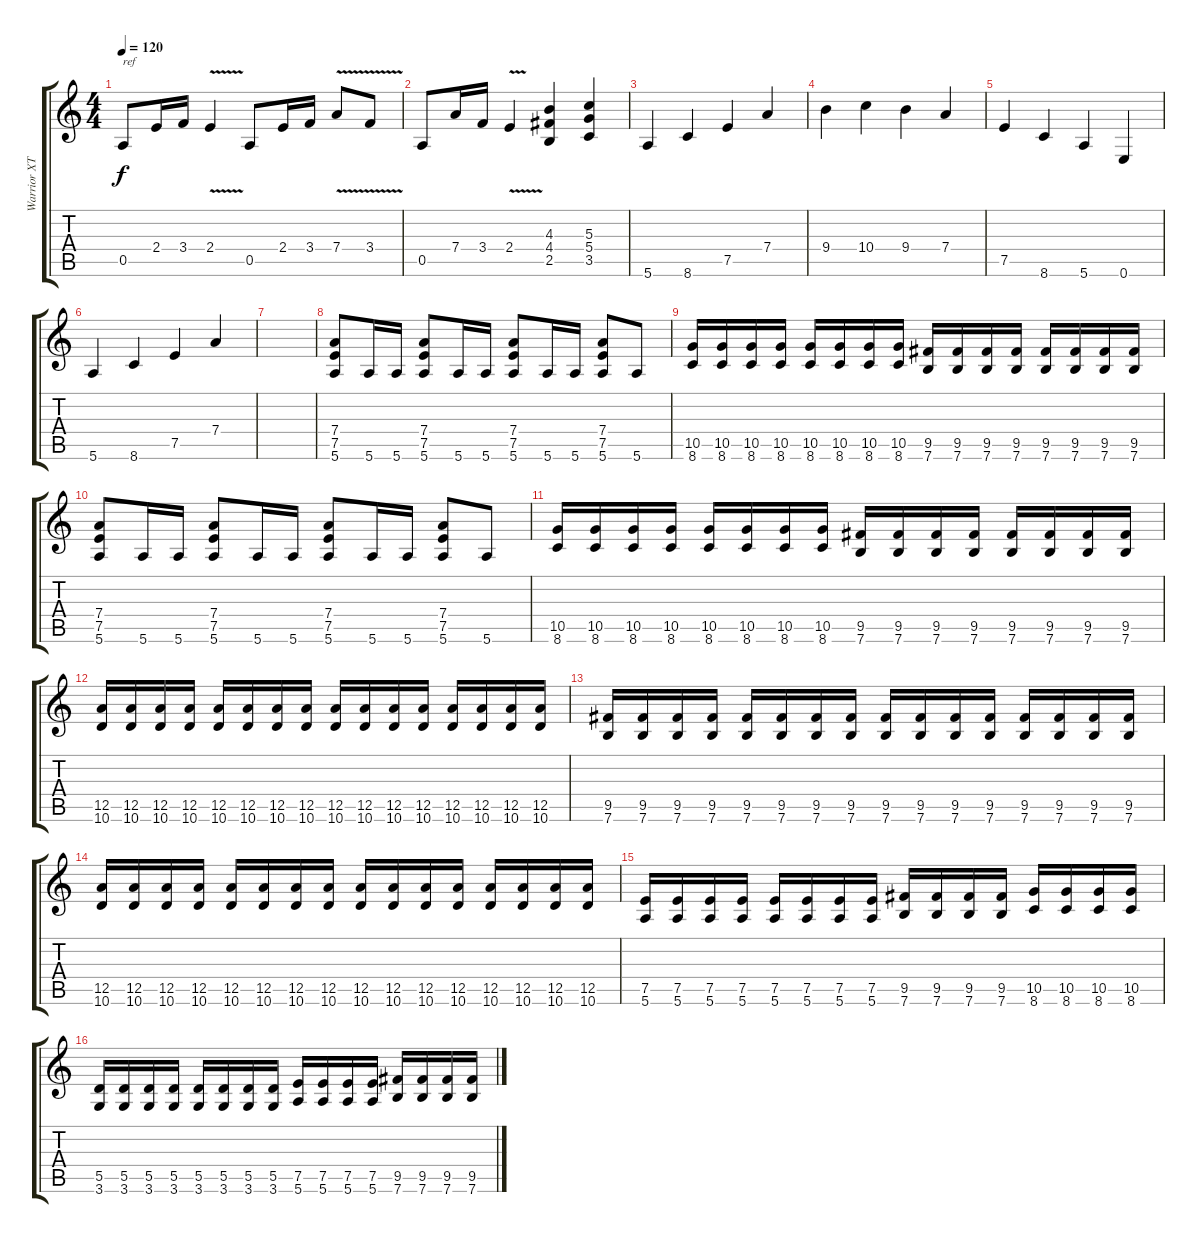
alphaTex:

\track ("Warrior XT - Jackson :)" "Warrior XT") {instrument overdrivenguitar}
\staff {score tabs}
\tuning (E4 B3 G3 D3 A2 E2) {hide}
\ts (4 4)
\tempo 120
\clef g2
\ks c
0.5.8{txt "ref" dy f} 2.4.16 3.4.16 2.4{v}.4 0.5.8 2.4.16 3.4.16 7.4{v}.8 3.4{v}.8 |
0.5.8 7.4.16 3.4.16 2.4{v}.4 (4.3 4.4 2.5).4 (5.3 5.4 3.5).4 |
5.6.4 8.6.4 7.5.4 7.4.4 |
9.4.4 10.4.4 9.4.4 7.4.4 |
7.5.4 8.6.4 5.6.4 0.6.4 |
5.6.4 8.6.4 7.5.4 7.4.4 |
|
(7.4 7.5 5.6).8 5.6.16 5.6.16 (7.4 7.5 5.6).8 5.6.16 5.6.16 (7.4 7.5 5.6).8 5.6.16 5.6.16 (7.4 7.5 5.6).8 5.6.8 |
(10.5 8.6).16 (10.5 8.6).16 (10.5 8.6).16 (10.5 8.6).16 (10.5 8.6).16 (10.5 8.6).16 (10.5 8.6).16 (10.5 8.6).16 (9.5 7.6).16 (9.5 7.6).16 (9.5 7.6).16 (9.5 7.6).16 (9.5 7.6).16 (9.5 7.6).16 (9.5 7.6).16 (9.5 7.6).16 |
(7.4 7.5 5.6).8 5.6.16 5.6.16 (7.4 7.5 5.6).8 5.6.16 5.6.16 (7.4 7.5 5.6).8 5.6.16 5.6.16 (7.4 7.5 5.6).8 5.6.8 |
(10.5 8.6).16 (10.5 8.6).16 (10.5 8.6).16 (10.5 8.6).16 (10.5 8.6).16 (10.5 8.6).16 (10.5 8.6).16 (10.5 8.6).16 (9.5 7.6).16 (9.5 7.6).16 (9.5 7.6).16 (9.5 7.6).16 (9.5 7.6).16 (9.5 7.6).16 (9.5 7.6).16 (9.5 7.6).16 |
(12.5 10.6).16 (12.5 10.6).16 (12.5 10.6).16 (12.5 10.6).16 (12.5 10.6).16 (12.5 10.6).16 (12.5 10.6).16 (12.5 10.6).16 (12.5 10.6).16 (12.5 10.6).16 (12.5 10.6).16 (12.5 10.6).16 (12.5 10.6).16 (12.5 10.6).16 (12.5 10.6).16 (12.5 10.6).16 |
(9.5 7.6).16 (9.5 7.6).16 (9.5 7.6).16 (9.5 7.6).16 (9.5 7.6).16 (9.5 7.6).16 (9.5 7.6).16 (9.5 7.6).16 (9.5 7.6).16 (9.5 7.6).16 (9.5 7.6).16 (9.5 7.6).16 (9.5 7.6).16 (9.5 7.6).16 (9.5 7.6).16 (9.5 7.6).16 |
(12.5 10.6).16 (12.5 10.6).16 (12.5 10.6).16 (12.5 10.6).16 (12.5 10.6).16 (12.5 10.6).16 (12.5 10.6).16 (12.5 10.6).16 (12.5 10.6).16 (12.5 10.6).16 (12.5 10.6).16 (12.5 10.6).16 (12.5 10.6).16 (12.5 10.6).16 (12.5 10.6).16 (12.5 10.6).16 |
(7.5 5.6).16 (7.5 5.6).16 (7.5 5.6).16 (7.5 5.6).16 (7.5 5.6).16 (7.5 5.6).16 (7.5 5.6).16 (7.5 5.6).16 (9.5 7.6).16 (9.5 7.6).16 (9.5 7.6).16 (9.5 7.6).16 (10.5 8.6).16 (10.5 8.6).16 (10.5 8.6).16 (10.5 8.6).16 |
(5.5 3.6).16 (5.5 3.6).16 (5.5 3.6).16 (5.5 3.6).16 (5.5 3.6).16 (5.5 3.6).16 (5.5 3.6).16 (5.5 3.6).16 (7.5 5.6).16 (7.5 5.6).16 (7.5 5.6).16 (7.5 5.6).16 (9.5 7.6).16 (9.5 7.6).16 (9.5 7.6).16 (9.5 7.6).16
